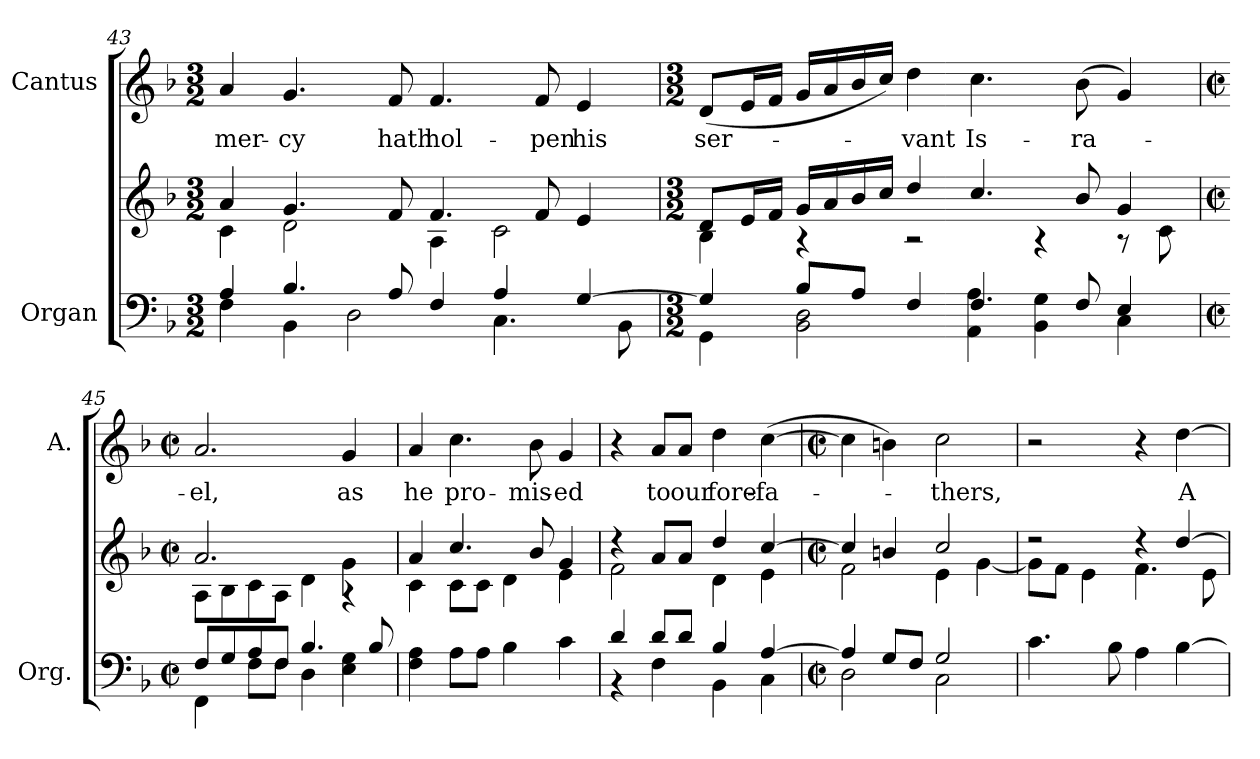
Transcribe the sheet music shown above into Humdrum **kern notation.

**kern	**kern	**kern	**text
*part2	*part2	*part1	*part1
*staff3	*staff2	*staff1	*staff1
*I"Organ	*	*I"Cantus	*
*I'Org.	*	*I'A.	*
!!LO:PB:g=z
*clefF4	*clefG2	*clefG2	*
*k[b-]	*k[b-]	*k[b-]	*
*F:	*F:	*F:	*
*M3/2	*M3/2	*M3/2	*
=43	=43	=43	=43
*^	*^	*	*
!	!	!	!	!	!LO:LY:b:color=#000000
4Ai/	4Fi\	4ai/	4ci\	4ai/	mer-
!	!	!	!	!	!LO:LY:b:color=#000000
4.B-i/	4BB-i\	4.gi/	2di\	4.gi/	-cy
.	2Di\	.	.	.	.
!	!	!	!	!	!LO:LY:b:color=#000000
8Ai/	.	8fi/	.	8fi/	hath
!	!	!	!	!	!LO:LY:b:color=#000000
4Fi/	.	4.fi/	4Ai\	4.fi/	hol-
4Ai/	4.Ci\	.	2ci\	.	.
!	!	!	!	!	!LO:LY:b:color=#000000
.	.	8fi/	.	8fi/	-pen
!	!	!	!	!	!LO:LY:b:color=#000000
[>4Gi/	.	4ei/	.	4ei/	his
.	8BB-i\	.	.	.	.
=44	=44	=44	=44	=44	=44
*M3/2	*	*M3/2	*	*M3/2	*
!	!	!	!	!	!LO:LY:b:color=#000000
4Gi/]	4GGi\	8di/L	4B-i\	(8di/L	ser-
.	.	16ei/L	.	16ei/L	.
.	.	16fi/JJ	.	16fi/JJ	.
8B-i/L	2BB-i\ 2Di	16gi/LL	4r	16gi/LL	.
.	.	16ai/	.	16ai/	.
8Ai/J	.	16b-i/	.	16b-i/	.
.	.	16cci/JJ	.	16cci/JJ)	.
!	!	!	!	!	!LO:LY:b:color=#000000
4Fi/	.	4ddi/	2r	4ddi\	vant
!	!	!	!	!	!LO:LY:b:color=#000000
4.Fi/	4AAi\ 4Ai	4.cci/	.	4.cci\	Is-
.	4BB-i\ 4Gi	.	4r	.	.
!	!	!	!	!	!LO:LY:b:color=#000000
8Fi/	.	8b-i/	.	(8b-i\	-ra-
4Ei/	4Ci\	4gi/	8r	4gi/)	.
.	.	.	8ci\	.	.
=45	=45	=45	=45	=45	=45
*M2/2	*	*M2/2	*	*M2/2	*
*met(c|)	*	*met(c|)	*	*met(c|)	*
!	!	!	!	!	!LO:LY:b:color=#000000
8Fi/L	4FFi\	2.ai/	8Ai\L	2.ai/	-el,
8Gi/	.	.	8B-i\	.	.
8Ai/	8Fi\L	.	8ci\	.	.
8Fi/J	8Fi\J	.	8Ai\J	.	.
4.B-i/	4Di\	.	4di\	.	.
!	!	!	!	!	!LO:LY:b:color=#000000
.	4Ei\ 4Gi	4gi\	4r	4gi/	as
8B-i/	.	.	.	.	.
*v	*v	*	*	*	*
=46	=46	=46	=46	=46
!	!	!	!	!LO:LY:b:color=#000000
4Fi\ 4Ai	4ai/	4ci\	4ai/	he
!	!	!	!	!LO:LY:b:color=#000000
8Ai\L	4.cci/	8ci\L	4.cci\	pro-
8Ai\J	.	8ci\J	.	.
4B-i\	.	4di\	.	.
!	!	!	!	!LO:LY:b:color=#000000
.	8b-i/	.	8b-i\	-mis-
!	!	!	!	!LO:LY:b:color=#000000
4ci\	4gi/	4ei\	4gi/	-ed
!!LO:LB:g=z
=47	=47	=47	=47	=47
*^	*	*	*	*
4di/	4r	4r	2fi\	4r	.
!	!	!	!	!	!LO:LY:b:color=#000000
8di/L	4Fi\	8ai/L	.	8ai/L	to
!	!	!	!	!	!LO:LY:b:color=#000000
8di/J	.	8ai/J	.	8ai/J	our
!	!	!	!	!	!LO:LY:b:color=#000000
4B-i/	4BB-i\	4ddi/	4di\	4ddi\	fore-
!	!	!	!	!	!LO:LY:b:color=#000000
[>4Ai/	4Ci\	[>4cci/	4ei\	([>4cci\	-fa-
=48	=48	=48	=48	=48	=48
*M2/2	*	*M2/2	*	*M2/2	*
*met(c|)	*	*met(c|)	*	*met(c|)	*
4Ai/]	2Di\	4cci/]	2fi\	4cci\]	.
8Gi/L	.	4bni/	.	4bni\)	.
8Fi/J	.	.	.	.	.
!	!	!	!	!	!LO:LY:b:color=#000000
2Gi/	2Ci\	2cci/	4ei\	2cci\	-thers,
.	.	.	[<4gi\	.	.
*v	*v	*	*	*	*
=49	=49	=49	=49	=49
4.ci\	2r	8gi\L]	2r	.
.	.	8fi\J	.	.
.	.	4ei\	.	.
8B-i\	.	.	.	.
4Ai\	4r	4.fi\	4r	.
!	!	!	!	!LO:LY:b:color=#000000
[>4B-i\	[>4ddi/	.	[>4ddi\	A-
.	.	8ei\	.	.
*	*v	*v	*	*
=	=	=	=
*-	*-	*-	*-
